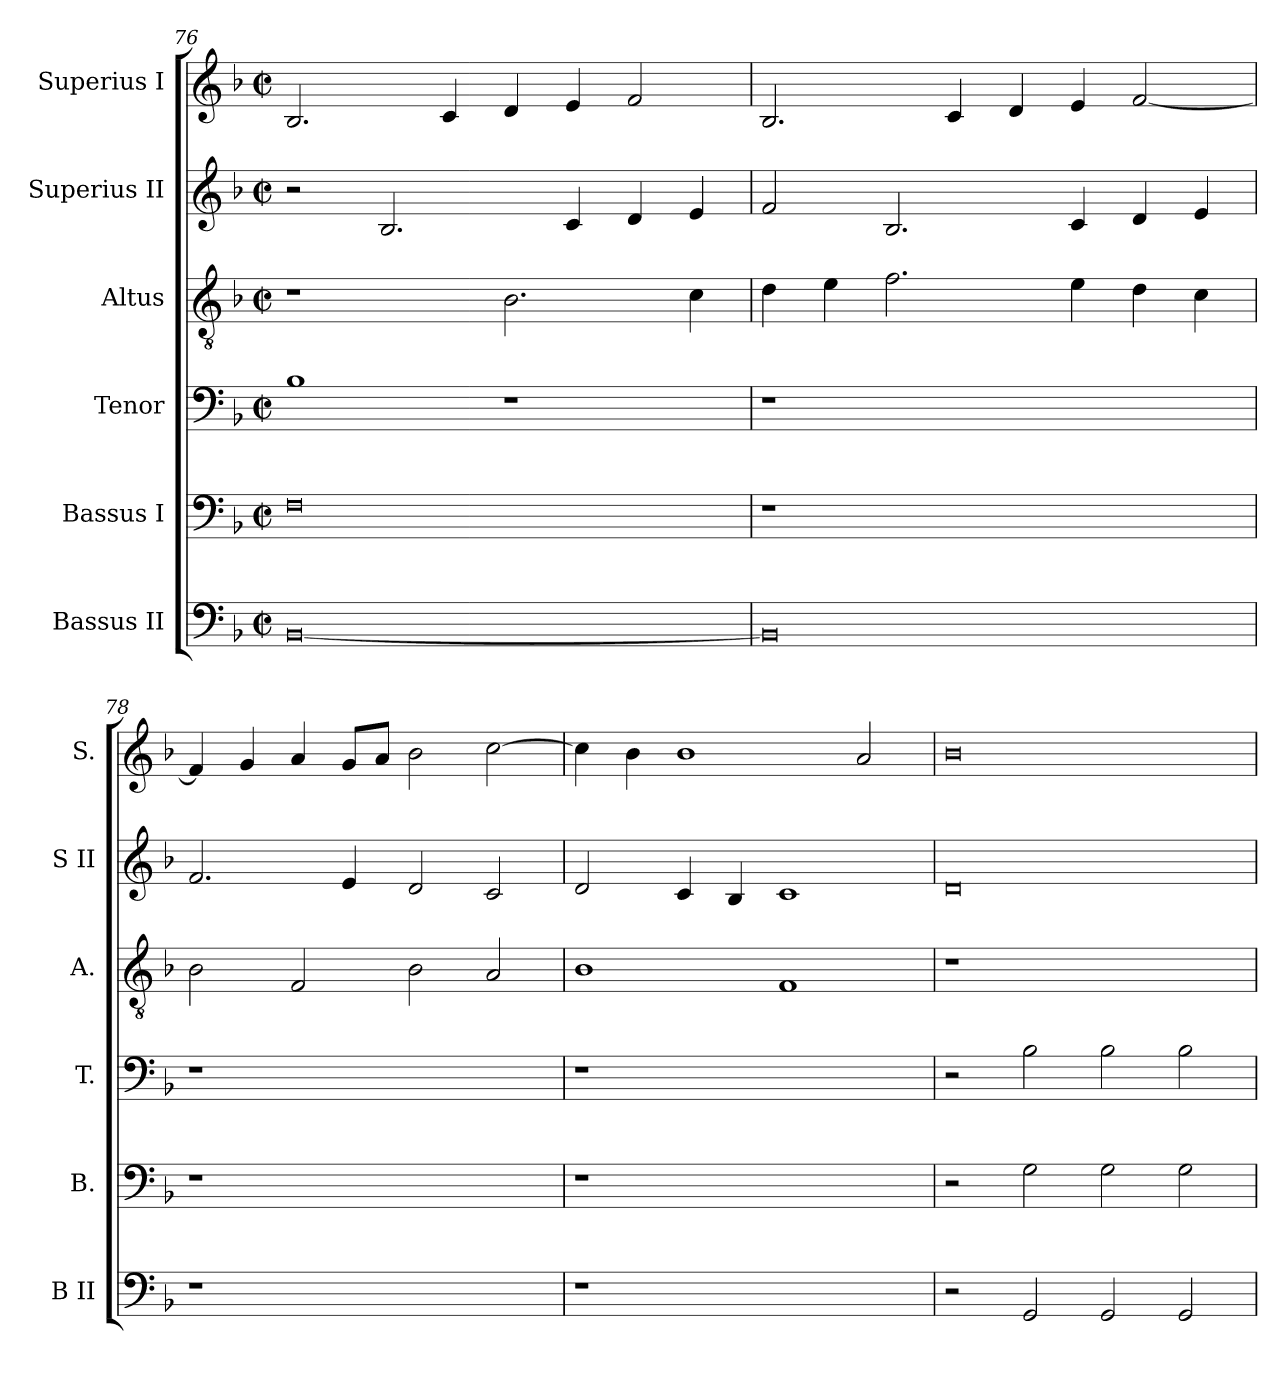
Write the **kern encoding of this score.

**kern	**kern	**kern	**kern	**kern	**kern
*part6	*part5	*part4	*part3	*part2	*part1
*staff6	*staff5	*staff4	*staff3	*staff2	*staff1
*I"Bassus II	*I"Bassus I	*I"Tenor	*I"Altus	*I"Superius II	*I"Superius I
*I'B II	*I'B.	*I'T.	*I'A.	*I'S II	*I'S.
!!LO:LB:g=z
*clefF4	*clefF4	*clefF4	*clefGv2	*clefG2	*clefG2
*	*	*	*ITrd7c12	*	*
*k[b-]	*k[b-]	*k[b-]	*k[b-]	*k[b-]	*k[b-]
*F:	*F:	*F:	*F:	*F:	*F:
*M2/2	*M2/2	*M2/2	*M2/2	*M2/2	*M2/2
*met(c|)	*met(c|)	*met(c|)	*met(c|)	*met(c|)	*met(c|)
=76	=76	=76	=76	=76	=76
[<0BB-i	0Fi	1B-i	1r	2r	2.B-i/
.	.	.	.	2.B-i/	.
.	.	.	.	.	4ci/
.	.	1r	2.BB-i\	.	4di/
.	.	.	.	4ci/	4ei/
.	.	.	.	4di/	2fi/
.	.	.	4Ci\	4ei/	.
=77	=77	=77	=77	=77	=77
!	!LO:N:vis=1	!LO:N:vis=1	!	!	!
0BB-i]	1r	1r	4Di\	2fi/	2.B-i/
.	.	.	4Ei\	.	.
.	.	.	2.Fi\	2.B-i/	.
.	.	.	.	.	4ci/
.	1ryy	1ryy	.	.	4di/
.	.	.	4Ei\	4ci/	4ei/
.	.	.	4Di\	4di/	[<2fi/
.	.	.	4Ci\	4ei/	.
=78	=78	=78	=78	=78	=78
!LO:N:vis=1	!LO:N:vis=1	!LO:N:vis=1	!	!	!
1r	1r	1r	2BB-i\	2.fi/	4fi/]
.	.	.	.	.	4gi/
.	.	.	2FFi/	.	4ai/
.	.	.	.	4ei/	8gi/L
.	.	.	.	.	8ai/J
1ryy	1ryy	1ryy	2BB-i\	2di/	2b-i\
.	.	.	2AAi/	2ci/	[>2cci\
=79	=79	=79	=79	=79	=79
!LO:N:vis=1	!LO:N:vis=1	!LO:N:vis=1	!	!	!
1r	1r	1r	1BB-i	2di/	4cci\]
.	.	.	.	.	4b-i\
.	.	.	.	4ci/	1b-i
.	.	.	.	4B-i/	.
1ryy	1ryy	1ryy	1FFi	1ci	.
.	.	.	.	.	2ai/
!!LO:PB:g=z
=80	=80	=80	=80	=80	=80
!	!	!	!LO:N:vis=1	!	!
2r	2r	2r	1r	0di	0b-i
2GGi/	2Gi\	2B-i\	.	.	.
2GGi/	2Gi\	2B-i\	1ryy	.	.
2GGi/	2Gi\	2B-i\	.	.	.
=	=	=	=	=	=
*-	*-	*-	*-	*-	*-
